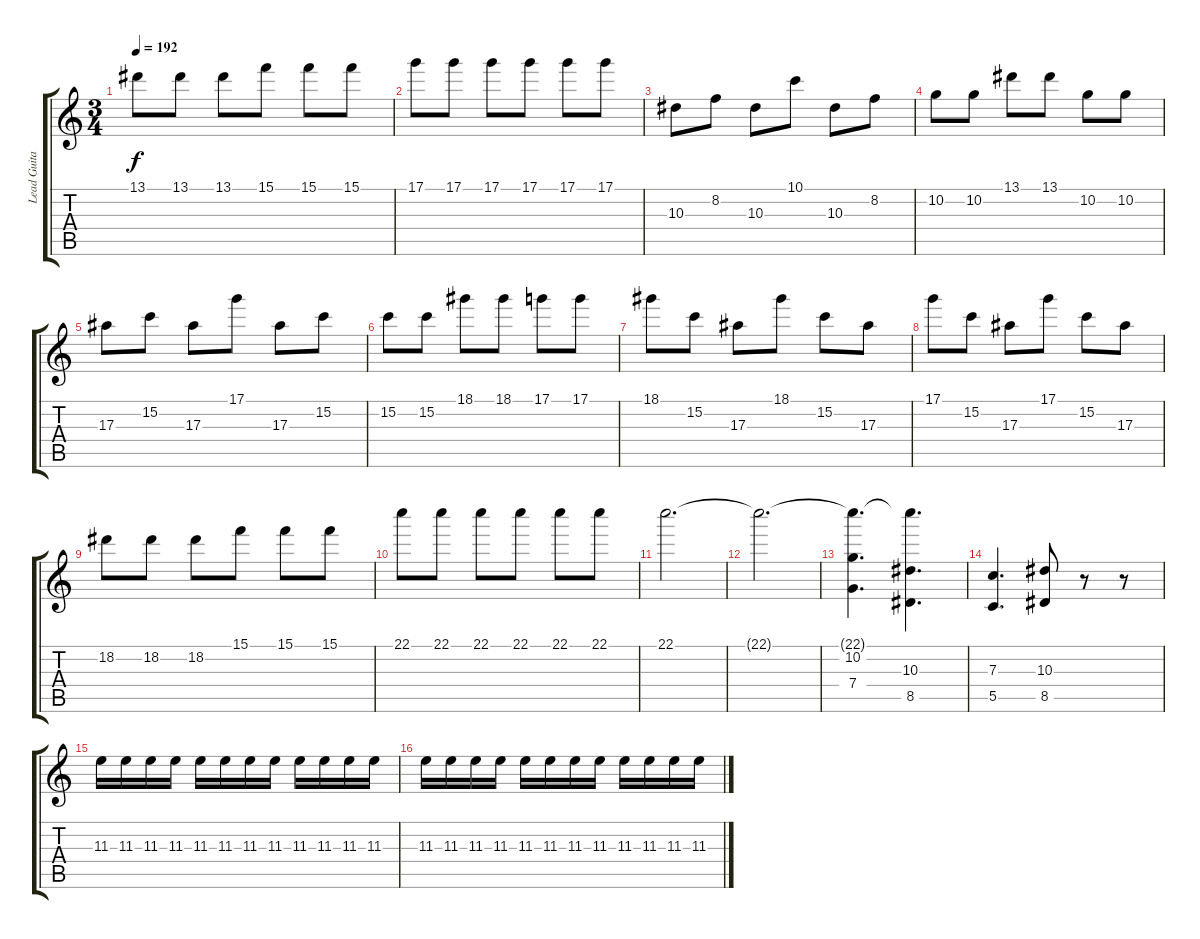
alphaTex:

\track ("Lead Guitar" "Lead Guita") {instrument distortionguitar}
\staff {score tabs}
\tuning (D4 A3 F3 C3 G2 C2) {hide}
\ts (3 4)
\tempo 192
\clef g2
\ks c
13.1.8{dy f} 13.1.8 13.1.8 15.1.8 15.1.8 15.1.8 |
17.1.8 17.1.8 17.1.8 17.1.8 17.1.8 17.1.8 |
10.3.8 8.2.8 10.3.8 10.1.8 10.3.8 8.2.8 |
10.2.8 10.2.8 13.1.8 13.1.8 10.2.8 10.2.8 |
17.3.8 15.2.8 17.3.8 17.1.8 17.3.8 15.2.8 |
15.2.8 15.2.8 18.1.8 18.1.8 17.1.8 17.1.8 |
18.1.8 15.2.8 17.3.8 18.1.8 15.2.8 17.3.8 |
17.1.8 15.2.8 17.3.8 17.1.8 15.2.8 17.3.8 |
18.2.8 18.2.8 18.2.8 15.1.8 15.1.8 15.1.8 |
22.1.8 22.1.8 22.1.8 22.1.8 22.1.8 22.1.8 |
22.1.2{d} |
22.1{t}.2{d} |
(22.1{t} 10.2 7.4).4{d} (22.1{t} 10.3 8.5).4{d} |
(7.3 5.5).4{d} (10.3 8.5).8 r.8 r.8 |
11.3.16 11.3.16 11.3.16 11.3.16 11.3.16 11.3.16 11.3.16 11.3.16 11.3.16 11.3.16 11.3.16 11.3.16 |
11.3.16 11.3.16 11.3.16 11.3.16 11.3.16 11.3.16 11.3.16 11.3.16 11.3.16 11.3.16 11.3.16 11.3.16
